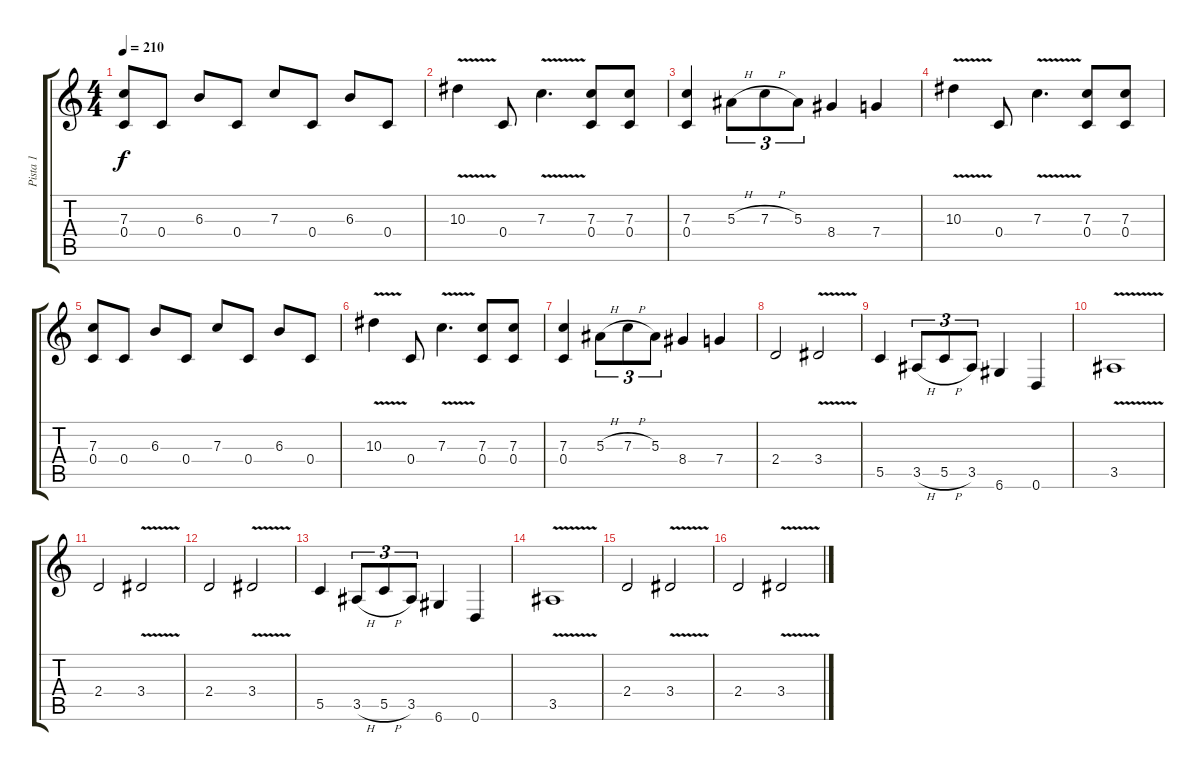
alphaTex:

\track ("Pista 1" "Pista 1") {instrument distortionguitar}
\staff {score tabs}
\tuning (D4 A3 F3 C3 G2 D2) {hide}
\ts (4 4)
\tempo 210
\clef g2
\ks c
(7.3 0.4).8{dy f} 0.4.8 6.3.8 0.4.8 7.3.8 0.4.8 6.3.8 0.4.8 |
10.3{v}.4 0.4.8 7.3{v}.4{d} (7.3 0.4).8 (7.3 0.4).8 |
(7.3 0.4).4 5.3{h}.8{tu (3 2)} 7.3{h}.8{tu (3 2)} 5.3.8{tu (3 2)} 8.4.4 7.4.4 |
10.3{v}.4 0.4.8 7.3{v}.4{d} (7.3 0.4).8 (7.3 0.4).8 |
(7.3 0.4).8 0.4.8 6.3.8 0.4.8 7.3.8 0.4.8 6.3.8 0.4.8 |
10.3{v}.4 0.4.8 7.3{v}.4{d} (7.3 0.4).8 (7.3 0.4).8 |
(7.3 0.4).4 5.3{h}.8{tu (3 2)} 7.3{h}.8{tu (3 2)} 5.3.8{tu (3 2)} 8.4.4 7.4.4 |
2.4.2 3.4{v}.2 |
5.5.4 3.5{h}.8{tu (3 2)} 5.5{h}.8{tu (3 2)} 3.5.8{tu (3 2)} 6.6.4 0.6.4 |
3.5{v}.1 |
2.4.2 3.4{v}.2 |
2.4.2 3.4{v}.2 |
5.5.4 3.5{h}.8{tu (3 2)} 5.5{h}.8{tu (3 2)} 3.5.8{tu (3 2)} 6.6.4 0.6.4 |
3.5{v}.1 |
2.4.2 3.4{v}.2 |
2.4.2 3.4{v}.2
